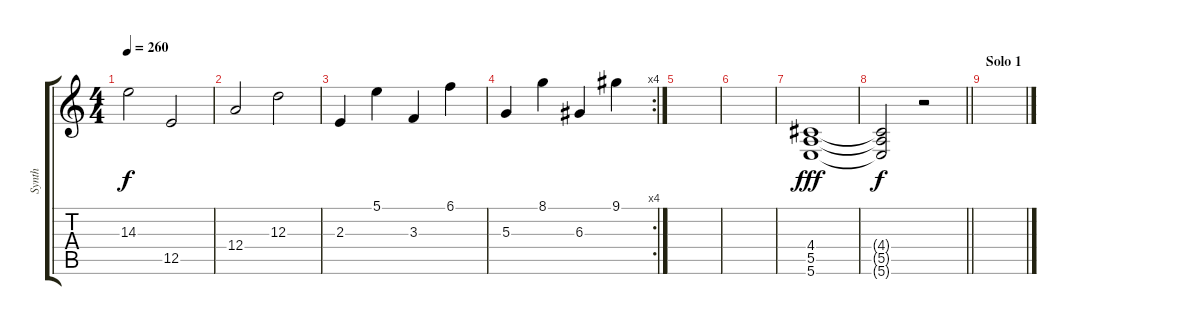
\track ("Synth" "Synth") {instrument lead1square}
\staff {score tabs}
\tuning (B4 Gb4 D4 A3 E3 B2) {hide}
\ts (4 4)
\tempo 260
\clef g2
\ks c
14.3.2{dy f} 12.5.2 |
12.4.2 12.3.2 |
2.3.4 5.1.4 3.3.4 6.1.4 |
\rc 4
5.3.4 8.1.4 6.3.4 9.1.4 |
|
|
(4.4 5.5 5.6).1{dy fff instrument reversecymbal} |
\barLineRight lightlight
(4.4{t} 5.5{t} 5.6{t}).2{dy f} r.2 |
\section ("" "Solo 1")
